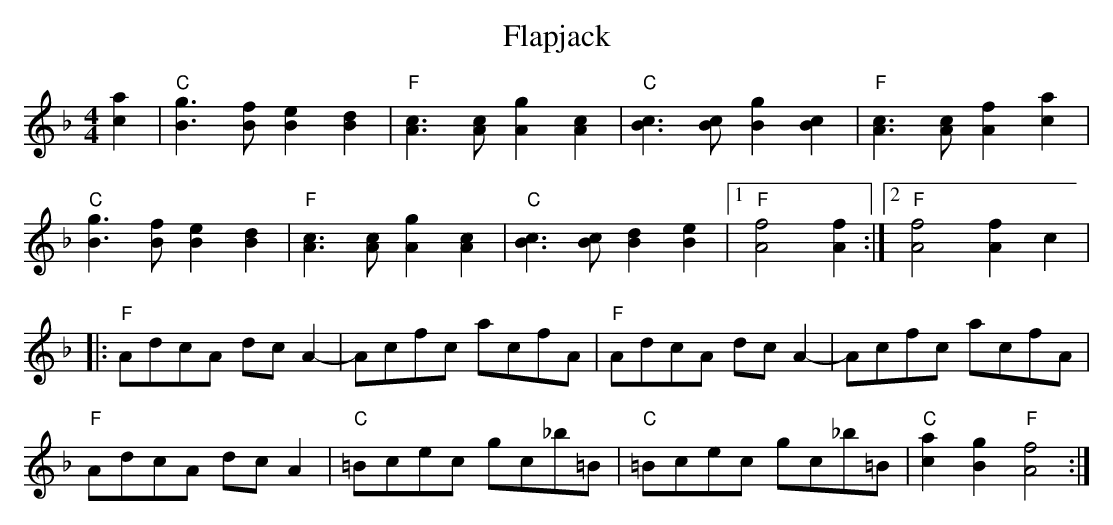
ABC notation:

X:1
T:Flapjack
M:4/4
L:1/4
K:F
[ac]|"C"[g3/B3/][f/B/] [eB][dB]|"F"[c3/A3/][c/A/] [gA][cA]|\
"C"[c3/B3/][c/B/] [gB][cB]|"F"[c3/A3/][c/A/] [fA][ac]|
"C"[g3/B3/][f/B/] [eB][dB]|"F"[c3/A3/][c/A/] [gA][cA]|\
"C"[c3/B3/][c/B/] [dB][eB]|[1 "F"[f2A2] [fA]:|[2 "F"[f2A2] [fA]c|
|:"F"A/d/c/A/ d/c/A-|A/c/f/c/ a/c/f/A/|\
"F"A/d/c/A/ d/c/A-|A/c/f/c/ a/c/f/A/|
"F"A/d/c/A/ d/c/A|"C"=B/c/e/c/ g/c/_b/=B/|\
"C"=B/c/e/c/ g/c/_b/=B/|"C"[ac][gB] "F"[f2A2]:|
